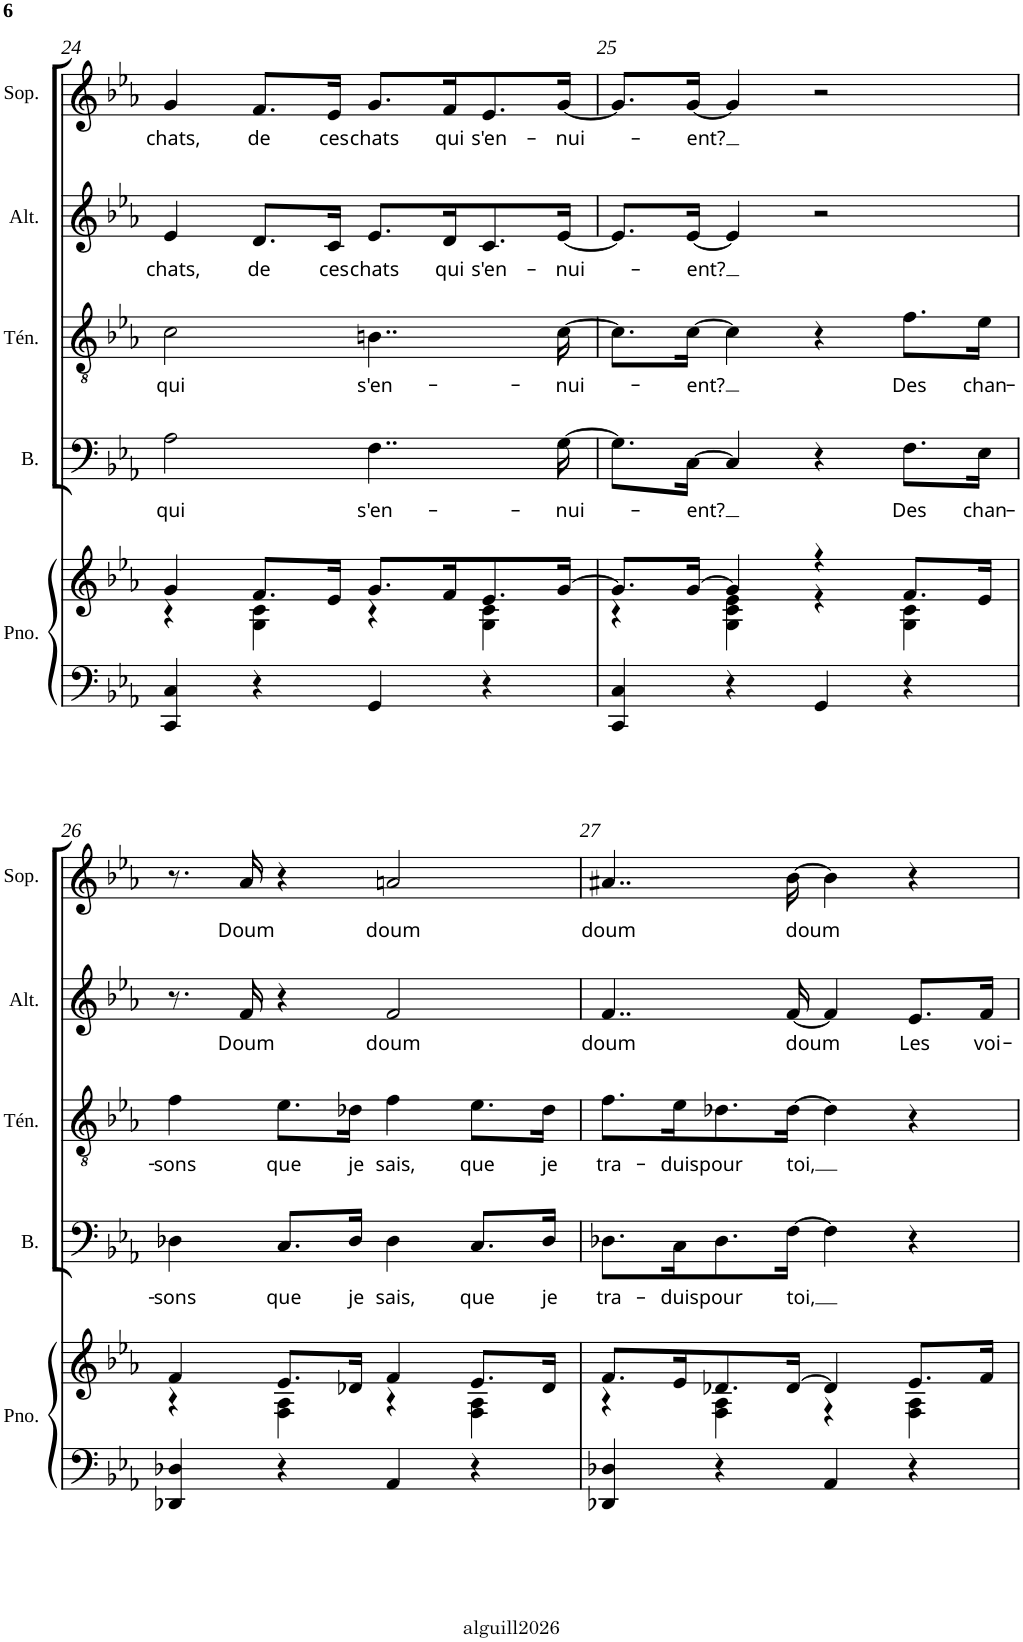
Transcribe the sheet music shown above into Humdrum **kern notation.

**kern	**kern	**kern	**text	**kern	**text	**kern	**text	**kern	**text
*part5	*part5	*part4	*part4	*part3	*part3	*part2	*part2	*part1	*part1
*staff6	*staff5	*staff4	*staff4	*staff3	*staff3	*staff2	*staff2	*staff1	*staff1
*I"Piano	*	*I"Basse	*	*I"Ténor	*	*I"Alto	*	*I"Soprano	*
*I'Pno.	*	*I'B.	*	*I'Tén.	*	*I'Alt.	*	*I'Sop.	*
!!LO:PB:g=z
*clefF4	*clefG2	*clefF4	*	*clefGv2	*	*clefG2	*	*clefG2	*
*k[b-e-a-]	*k[b-e-a-]	*k[b-e-a-]	*	*k[b-e-a-]	*	*k[b-e-a-]	*	*k[b-e-a-]	*
*c:	*c:	*c:	*	*c:	*	*c:	*	*c:	*
*M2/2	*M2/2	*M2/2	*	*M2/2	*	*M2/2	*	*M2/2	*
*met(c|)	*met(c|)	*met(c|)	*	*met(c|)	*	*met(c|)	*	*met(c|)	*
=24	=24	=24	=24	=24	=24	=24	=24	=24	=24
*	*^	*	*	*	*	*	*	*	*
!	!	!	!	!LO:LY:b	!	!LO:LY:b	!	!LO:LY:b	!	!LO:LY:b
4CC/ 4C/	4g/	4r	2A-\	qui	2c\	qui	4e-/	chats,	4g/	chats,
!	!	!	!	!	!	!	!	!LO:LY:b	!	!LO:LY:b
4r	8.f/L	4G\ 4c\	.	.	.	.	8.d/L	de	8.f/L	de
!	!	!	!	!	!	!	!	!LO:LY:b	!	!LO:LY:b
.	16e-/Jk	.	.	.	.	.	16c/Jk	ces	16e-/Jk	ces
!	!	!	!	!LO:LY:b	!	!LO:LY:b	!	!LO:LY:b	!	!LO:LY:b
4GG/	8.g/L	4r	4..F\	s'en-	4..Bn\	s'en-	8.e-/L	chats	8.g/L	chats
!	!	!	!	!	!	!	!	!LO:LY:b	!	!LO:LY:b
.	16f/K	.	.	.	.	.	16d/K	qui	16f/K	qui
!	!	!	!	!	!	!	!	!LO:LY:b	!	!LO:LY:b
4r	8.e-/	4G\ 4c\	.	.	.	.	8.c/	s'en-	8.e-/	s'en-
!	!	!	!	!LO:LY:b	!	!LO:LY:b	!	!LO:LY:b	!	!LO:LY:b
.	[>16g/Jk	.	[16G\	-nui-	[16c\	-nui-	[16e-/Jk	-nui-	[16g/Jk	-nui-
=25	=25	=25	=25	=25	=25	=25	=25	=25	=25	=25
4CC/ 4C/	8.g/L]	4r	8.G\L]	.	8.c\L]	.	8.e-/L]	.	8.g/L]	.
!	!	!	!	!LO:LY:b	!	!LO:LY:b	!	!LO:LY:b	!	!LO:LY:b
.	[>16g/Jk	.	[16C\Jk	-ent?	[16c\Jk	-ent?	[16e-/Jk	-ent?	[16g/Jk	-ent?
4r	4g/]	4G\ 4c\ 4e-\	4C/]	.	4c\]	.	4e-/]	.	4g/]	.
4GG/	4r	4r	4r	.	4r	.	2r	.	2r	.
!	!	!	!	!LO:LY:b	!	!LO:LY:b	!	!	!	!
4r	8.f/L	4G\ 4c\	8.F\L	Des	8.f\L	Des	.	.	.	.
!	!	!	!	!LO:LY:b	!	!LO:LY:b	!	!	!	!
.	16e-/Jk	.	16E-\Jk	chan-	16e-\Jk	chan-	.	.	.	.
!!LO:LB:g=z
=26	=26	=26	=26	=26	=26	=26	=26	=26	=26	=26
!	!	!	!	!LO:LY:b	!	!LO:LY:b	!	!	!	!
4DD-X/ 4D-X/	4f/	4r	4D-X\	-sons	4f\	-sons	8.r	.	8.r	.
!	!	!	!	!	!	!	!	!LO:LY:b	!	!LO:LY:b
.	.	.	.	.	.	.	16f/	Doum	16a-/	Doum
!	!	!	!	!LO:LY:b	!	!LO:LY:b	!	!	!	!
4r	8.e-/L	4F\ 4A-\	8.C/L	que	8.e-\L	que	4r	.	4r	.
!	!	!	!	!LO:LY:b	!	!LO:LY:b	!	!	!	!
.	16d-X/Jk	.	16D-/Jk	je	16d-X\Jk	je	.	.	.	.
!	!	!	!	!LO:LY:b	!	!LO:LY:b	!	!LO:LY:b	!	!LO:LY:b
4AA-/	4f/	4r	4D-\	sais,	4f\	sais,	2f/	doum	2an/	doum
!	!	!	!	!LO:LY:b	!	!LO:LY:b	!	!	!	!
4r	8.e-/L	4F\ 4A-\	8.C/L	que	8.e-\L	que	.	.	.	.
!	!	!	!	!LO:LY:b	!	!LO:LY:b	!	!	!	!
.	16d-/Jk	.	16D-/Jk	je	16d-\Jk	je	.	.	.	.
=27	=27	=27	=27	=27	=27	=27	=27	=27	=27	=27
!	!	!	!	!LO:LY:b	!	!LO:LY:b	!	!LO:LY:b	!	!LO:LY:b
4DD-X/ 4D-X/	8.f/L	4r	8.D-X\L	tra-	8.f\L	tra-	4..f/	doum	4..a#X/	doum
!	!	!	!	!LO:LY:b	!	!LO:LY:b	!	!	!	!
.	16e-/K	.	16C\K	-duis	16e-\K	-duis	.	.	.	.
!	!	!	!	!LO:LY:b	!	!LO:LY:b	!	!	!	!
4r	8.d-X/	4F\ 4A-\	8.D-\	pour	8.d-X\	pour	.	.	.	.
!	!	!	!	!LO:LY:b	!	!LO:LY:b	!	!LO:LY:b	!	!LO:LY:b
.	[>16d-/Jk	.	[16F\Jk	toi,	[16d-\Jk	toi,	[16f/	doum	[16b-\	doum
4AA-/	4d-/]	4r	4F\]	.	4d-\]	.	4f/]	.	4b-\]	.
!	!	!	!	!	!	!	!	!LO:LY:b	!	!
4r	8.e-/L	4F\ 4A-\	4r	.	4r	.	8.e-/L	Les	4r	.
!	!	!	!	!	!	!	!	!LO:LY:b	!	!
.	16f/Jk	.	.	.	.	.	16f/Jk	voi-	.	.
*	*v	*v	*	*	*	*	*	*	*	*
=	=	=	=	=	=	=	=	=	=
*-	*-	*-	*-	*-	*-	*-	*-	*-	*-
